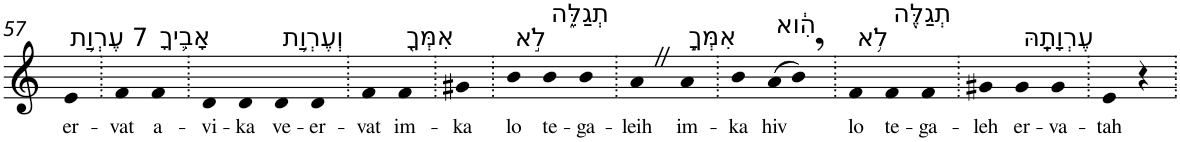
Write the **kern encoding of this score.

**kern	**text
*part1	*part1
*staff1	*staff1
*I"Piano	*
*I'Pno	*
!!LO:PB:g=z
*clefG2	*
*k[]	*
=57	=57
!LO:TX:a:t=7 עֶרְוַ֥ת	!
!	!LO:LY:b
4e	er-
=58.	=58.
!	!LO:LY:b
4f	-vat
!LO:TX:a:t=אָבִ֛יךָ	!
!	!LO:LY:b
4f	a-
=59.	=59.
!	!LO:LY:b
4d	-vi-
!	!LO:LY:b
4d	-ka
!LO:TX:a:t=וְעֶרְוַ֥ת	!
!	!LO:LY:b
4d	ve-
!	!LO:LY:b
4d	-er-
=60.	=60.
!	!LO:LY:b
4f	-vat
!LO:TX:a:t=אִמְּךָ֖	!
!	!LO:LY:b
4f	im-
=61.	=61.
!	!LO:LY:b
4g#X	-ka
=62.	=62.
!LO:TX:a:t=לֹ֣א	!
!	!LO:LY:b
4b	lo
!LO:TX:a:t=תְגַלֵּ֑ה	!
!	!LO:LY:b
4b	te-
!	!LO:LY:b
4b	-ga-
=63.	=63.
!	!LO:LY:b
4aZ	-leih
!LO:TX:a:t=אִמְּךָ֣	!
!	!LO:LY:b
4a	im-
=64.	=64.
!	!LO:LY:b
4b	-ka
!LO:TX:a:t=הִ֔וא	!
!	!LO:LY:b
(>8a	hiv
8b,)	.
=65.	=65.
!LO:TX:a:t=לֹ֥א	!
!	!LO:LY:b
4f	lo
!LO:TX:a:t=תְגַלֶּ֖ה	!
!	!LO:LY:b
4f	te-
!	!LO:LY:b
4f	-ga-
=66.	=66.
!	!LO:LY:b
4g#X	-leh
!LO:TX:a:t=עֶרְוָתָֽהּ	!
!	!LO:LY:b
4g#	er-
!	!LO:LY:b
4g#	-va-
=67.	=67.
!	!LO:LY:b
4e	-tah
4r	.
=.	=.
*-	*-
